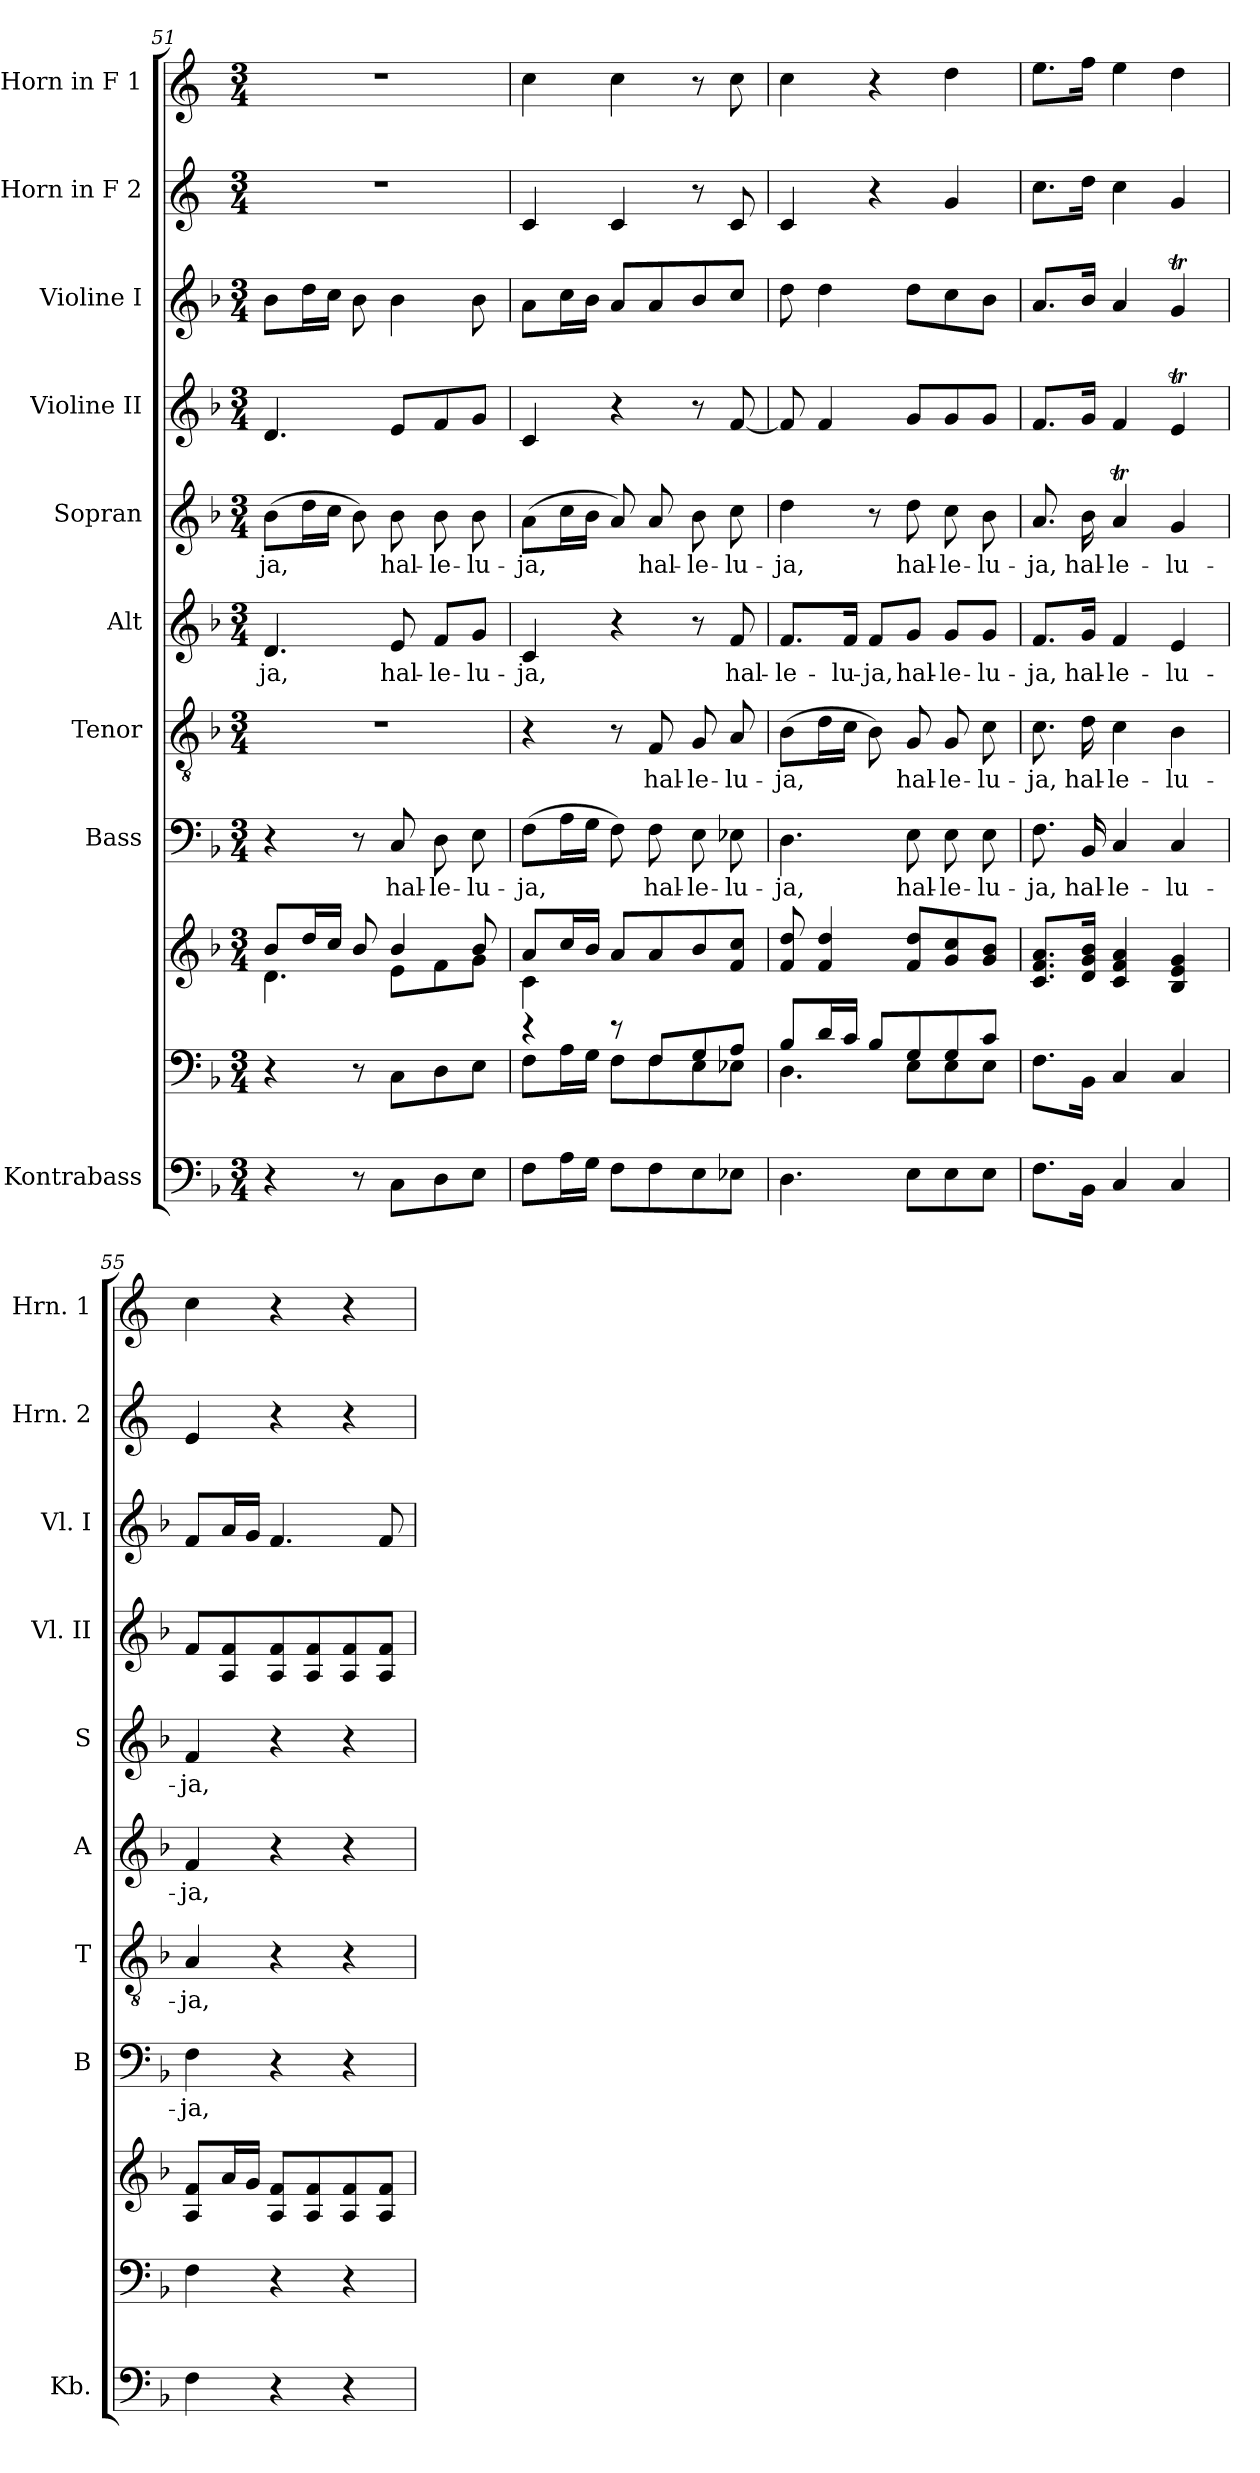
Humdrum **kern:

**kern	**kern	**kern	**kern	**text	**kern	**text	**kern	**text	**kern	**text	**kern	**kern	**kern	**kern
*part10	*part9	*part9	*part8	*part8	*part7	*part7	*part6	*part6	*part5	*part5	*part4	*part3	*part2	*part1
*staff11	*staff10	*staff9	*staff8	*staff8	*staff7	*staff7	*staff6	*staff6	*staff5	*staff5	*staff4	*staff3	*staff2	*staff1
*I"Kontrabass	*	*	*I"Bass	*	*I"Tenor	*	*I"Alt	*	*I"Sopran	*	*I"Violine II	*I"Violine I	*I"Horn in F 2	*I"Horn in F 1
*I'Kb.	*	*	*I'B	*	*I'T	*	*I'A	*	*I'S	*	*I'Vl. II	*I'Vl. I	*I'Hrn. 2	*I'Hrn. 1
*clefF4	*clefF4	*clefG2	*clefF4	*	*clefGv2	*	*clefG2	*	*clefG2	*	*clefG2	*clefG2	*clefG2	*clefG2
*ITrd7c12	*	*	*	*	*	*	*	*	*	*	*	*	*ITrd4c7	*ITrd4c7
*k[b-]	*k[b-]	*k[b-]	*k[b-]	*	*k[b-]	*	*k[b-]	*	*k[b-]	*	*k[b-]	*k[b-]	*k[b-]	*k[b-]
*F:	*F:	*F:	*F:	*	*F:	*	*F:	*	*F:	*	*F:	*F:	*F:	*F:
*M3/4	*M3/4	*M3/4	*M3/4	*	*M3/4	*	*M3/4	*	*M3/4	*	*M3/4	*M3/4	*M3/4	*M3/4
=51	=51	=51	=51	=51	=51	=51	=51	=51	=51	=51	=51	=51	=51	=51
*	*	*^	*	*	*	*	*	*	*	*	*	*	*	*
!	!	!	!	!	!	!	!	!	!LO:LY:b	!	!LO:LY:b	!	!	!	!
4r	4r	8b-/L	4.d\	4r	.	2.r	.	4.d/	-ja,	(>8b-\L	-ja,	4.d/	8b-\L	2.r	2.r
.	.	16dd/L	.	.	.	.	.	.	.	16dd\L	.	.	16dd\L	.	.
.	.	16cc/JJ	.	.	.	.	.	.	.	16cc\JJ	.	.	16cc\JJ	.	.
8r	8r	8b-/	.	8r	.	.	.	.	.	8b-\)	.	.	8b-\	.	.
!	!	!	!	!	!LO:LY:b	!	!	!	!LO:LY:b	!	!LO:LY:b	!	!	!	!
8CC\L	8C\L	4b-/	8e\L	8C/	hal-	.	.	8e/	hal-	8b-\	hal-	8e/L	4b-\	.	.
!	!	!	!	!	!LO:LY:b	!	!	!	!LO:LY:b	!	!LO:LY:b	!	!	!	!
8DD\	8D\	.	8f\	8D\	-le-	.	.	8f/L	-le-	8b-\	-le-	8f/	.	.	.
!	!	!	!	!	!LO:LY:b	!	!	!	!LO:LY:b	!	!LO:LY:b	!	!	!	!
8EE\J	8E\J	8b-/	8g\J	8E\	-lu-	.	.	8g/J	-lu-	8b-\	-lu-	8g/J	8b-\	.	.
!!LO:PB:g=z
=52	=52	=52	=52	=52	=52	=52	=52	=52	=52	=52	=52	=52	=52	=52	=52
*	*^	*	*	*	*	*	*	*	*	*	*	*	*	*	*
!	!	!	!	!	!	!LO:LY:b	!	!	!	!LO:LY:b	!	!LO:LY:b	!	!	!	!
8FF\L	4rd	8F\L	8a/L	4c\	(>8F\L	-ja,	4r	.	4c/	-ja,	(>8a\L	-ja,	4c/	8a\L	4F/	4f\
16AA\L	.	16A\L	16cc/L	.	16A\L	.	.	.	.	.	16cc\L	.	.	16cc\L	.	.
16GG\JJ	.	16G\JJ	16b-/JJ	.	16G\JJ	.	.	.	.	.	16b-\JJ	.	.	16b-\JJ	.	.
8FF\L	8rd	8F\L	8a/L	2ryy	8F\)	.	8r	.	4r	.	8a/)	.	4r	8a/L	4F/	4f\
!	!	!	!	!	!	!LO:LY:b	!	!LO:LY:b	!	!	!	!LO:LY:b	!	!	!	!
8FF\	8F/L	8F\	8a/	.	8F\	hal-	8F/	hal-	.	.	8a/	hal-	.	8a/	.	.
!	!	!	!	!	!	!LO:LY:b	!	!LO:LY:b	!	!	!	!LO:LY:b	!	!	!	!
8EE\	8G/	8E\	8b-/	.	8E\	-le-	8G/	-le-	8r	.	8b-\	-le-	8r	8b-/	8r	8r
!	!	!	!	!	!	!LO:LY:b	!	!LO:LY:b	!	!LO:LY:b	!	!LO:LY:b	!	!	!	!
8EE-X\J	8A/J	8E-X\J	8f/ 8cc/J	.	8E-X\	-lu-	8A/	-lu-	8f/	hal-	8cc\	-lu-	[8f/	8cc/J	8F/	8f\
*	*	*	*v	*v	*	*	*	*	*	*	*	*	*	*	*	*
=53	=53	=53	=53	=53	=53	=53	=53	=53	=53	=53	=53	=53	=53	=53	=53
!	!	!	!	!	!LO:LY:b	!	!LO:LY:b	!	!LO:LY:b	!	!LO:LY:b	!	!	!	!
4.DD\	8B-/L	4.D\	8f/ 8dd/	4.D\	-ja,	(>8B-\L	-ja,	8.f/L	-le-	4dd\	-ja,	8f/]	8dd\	4F/	4f\
.	16d/L	.	4f/ 4dd/	.	.	16d\L	.	.	.	.	.	4f/	4dd\	.	.
!	!	!	!	!	!	!	!	!	!LO:LY:b	!	!	!	!	!	!
.	16c/JJ	.	.	.	.	16c\JJ	.	16f/Jk	-lu-	.	.	.	.	.	.
!	!	!	!	!	!	!	!	!	!LO:LY:b	!	!	!	!	!	!
.	8B-/L	.	.	.	.	8B-\)	.	8f/L	-ja,	8r	.	.	.	4r	4r
!	!	!	!	!	!LO:LY:b	!	!LO:LY:b	!	!LO:LY:b	!	!LO:LY:b	!	!	!	!
8EE\L	8G/	8E\L	8f/ 8dd/L	8E\	hal-	8G/	hal-	8g/J	hal-	8dd\	hal-	8g/L	8dd\L	.	.
!	!	!	!	!	!LO:LY:b	!	!LO:LY:b	!	!LO:LY:b	!	!LO:LY:b	!	!	!	!
8EE\	8G/	8E\	8g/ 8cc/	8E\	-le-	8G/	-le-	8g/L	-le-	8cc\	-le-	8g/	8cc\	4c/	4g\
!	!	!	!	!	!LO:LY:b	!	!LO:LY:b	!	!LO:LY:b	!	!LO:LY:b	!	!	!	!
8EE\J	8c/J	8E\J	8g/ 8b-/J	8E\	-lu-	8c\	-lu-	8g/J	-lu-	8b-\	-lu-	8g/J	8b-\J	.	.
=54	=54	=54	=54	=54	=54	=54	=54	=54	=54	=54	=54	=54	=54	=54	=54
!	!	!	!	!	!LO:LY:b	!	!LO:LY:b	!	!LO:LY:b	!	!LO:LY:b	!	!	!	!
*	*v	*v	*	*	*	*	*	*	*	*	*	*	*	*	*
8.FF\L	8.F\L	8.c/ 8.f/ 8.a/L	8.F\	-ja,	8.c\	-ja,	8.f/L	-ja,	8.a/	-ja,	8.f/L	8.a/L	8.f\L	8.a\L
!	!	!	!	!LO:LY:b	!	!LO:LY:b	!	!LO:LY:b	!	!LO:LY:b	!	!	!	!
16BBB-\Jk	16BB-\Jk	16d/ 16g/ 16b-/Jk	16BB-/	hal-	16d\	hal-	16g/Jk	hal-	16b-\	hal-	16g/Jk	16b-/Jk	16g\Jk	16b-\Jk
!	!	!	!	!LO:LY:b	!	!LO:LY:b	!	!LO:LY:b	!	!LO:LY:b	!	!	!	!
4CC/	4C/	4c/ 4f/ 4a/	4C/	-le-	4c\	-le-	4f/	-le-	4at/	-le-	4f/	4a/	4f\	4a\
!	!	!	!	!LO:LY:b	!	!LO:LY:b	!	!LO:LY:b	!	!LO:LY:b	!	!	!	!
4CC/	4C/	4B-/ 4e/ 4g/	4C/	-lu-	4B-\	-lu-	4e/	-lu-	4g/	-lu-	4et/	4gT/	4c/	4g\
!!LO:PB:g=z
=55	=55	=55	=55	=55	=55	=55	=55	=55	=55	=55	=55	=55	=55	=55
!	!	!	!	!LO:LY:b	!	!LO:LY:b	!	!LO:LY:b	!	!LO:LY:b	!	!	!	!
4FF\	4F\	8A/ 8f/L	4F\	-ja,	4A/	-ja,	4f/	-ja,	4f/	-ja,	8f/L	8f/L	4A/	4f\
.	.	16a/L	.	.	.	.	.	.	.	.	8A/ 8f/	16a/L	.	.
.	.	16g/JJ	.	.	.	.	.	.	.	.	.	16g/JJ	.	.
4r	4r	8A/ 8f/L	4r	.	4r	.	4r	.	4r	.	8A/ 8f/	4.f/	4r	4r
.	.	8A/ 8f/	.	.	.	.	.	.	.	.	8A/ 8f/	.	.	.
4r	4r	8A/ 8f/	4r	.	4r	.	4r	.	4r	.	8A/ 8f/	.	4r	4r
.	.	8A/ 8f/J	.	.	.	.	.	.	.	.	8A/ 8f/J	8f/	.	.
=	=	=	=	=	=	=	=	=	=	=	=	=	=	=
*-	*-	*-	*-	*-	*-	*-	*-	*-	*-	*-	*-	*-	*-	*-
